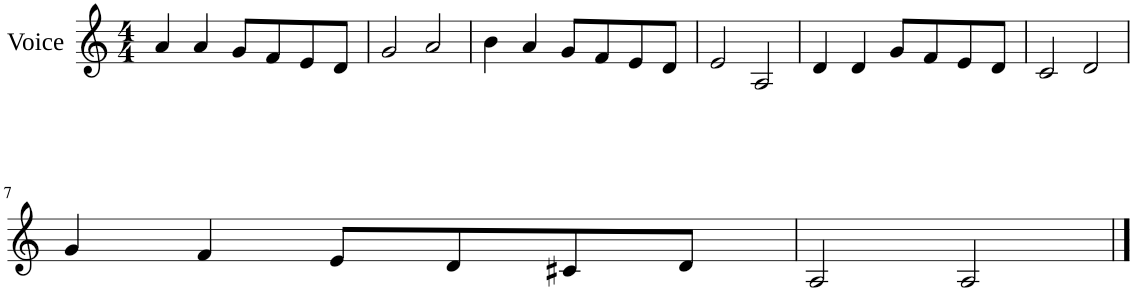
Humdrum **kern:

**kern
*part1
*staff1
*I"Voice
*clefG2
*k[]
*M4/4
=1
4a/
4a/
8g/L
8f/
8e/
8d/J
=2
2g/
2a/
=3
4b\
4a/
8g/L
8f/
8e/
8d/J
=4
2e/
2A/
=5
4d/
4d/
8g/L
8f/
8e/
8d/J
=6
2c/
2d/
!!LO:LB:g=z
=7
4g/
4f/
8e/L
8d/
8c#X/
8d/J
=8
2A/
2A/
==
*-
